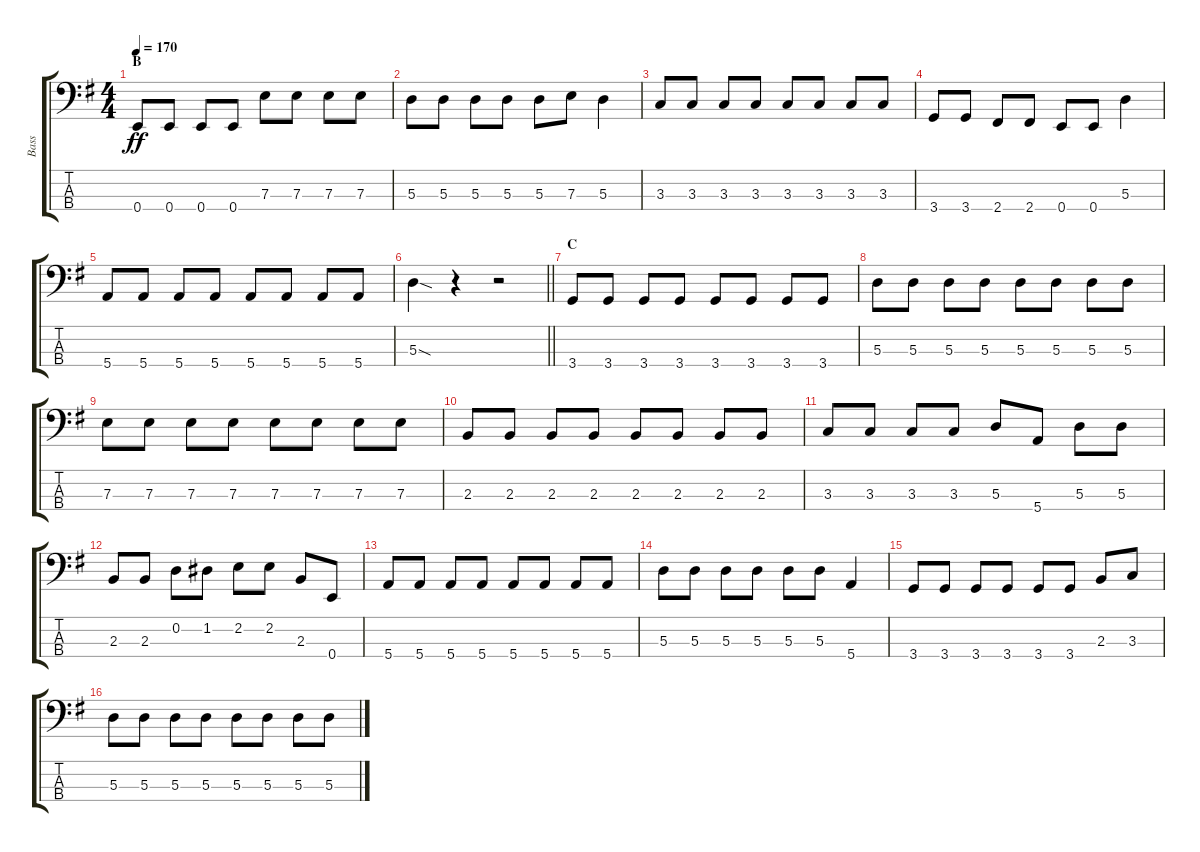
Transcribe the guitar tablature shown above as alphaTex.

\track ("Bass" "Bass") {instrument electricbasspick}
\staff {score tabs}
\tuning (G2 D2 A1 E1) {hide}
\ts (4 4)
\section ("" "B")
\tempo 170
\clef f4
\ks g
0.4.8{dy ff} 0.4.8 0.4.8 0.4.8 7.3.8 7.3.8 7.3.8 7.3.8 |
5.3.8 5.3.8 5.3.8 5.3.8 5.3.8 7.3.8 5.3.4 |
3.3.8 3.3.8 3.3.8 3.3.8 3.3.8 3.3.8 3.3.8 3.3.8 |
3.4.8 3.4.8 2.4.8 2.4.8 0.4.8 0.4.8 5.3.4 |
5.4.8 5.4.8 5.4.8 5.4.8 5.4.8 5.4.8 5.4.8 5.4.8 |
\barLineRight lightlight
5.3{sod}.4 r.4 r.2 |
\section ("" "C")
3.4.8 3.4.8 3.4.8 3.4.8 3.4.8 3.4.8 3.4.8 3.4.8 |
5.3.8 5.3.8 5.3.8 5.3.8 5.3.8 5.3.8 5.3.8 5.3.8 |
7.3.8 7.3.8 7.3.8 7.3.8 7.3.8 7.3.8 7.3.8 7.3.8 |
2.3.8 2.3.8 2.3.8 2.3.8 2.3.8 2.3.8 2.3.8 2.3.8 |
3.3.8 3.3.8 3.3.8 3.3.8 5.3.8 5.4.8 5.3.8 5.3.8 |
2.3.8 2.3.8 0.2.8 1.2.8 2.2.8 2.2.8 2.3.8 0.4.8 |
5.4.8 5.4.8 5.4.8 5.4.8 5.4.8 5.4.8 5.4.8 5.4.8 |
5.3.8 5.3.8 5.3.8 5.3.8 5.3.8 5.3.8 5.4.4 |
3.4.8 3.4.8 3.4.8 3.4.8 3.4.8 3.4.8 2.3.8 3.3.8 |
5.3.8 5.3.8 5.3.8 5.3.8 5.3.8 5.3.8 5.3.8 5.3.8
